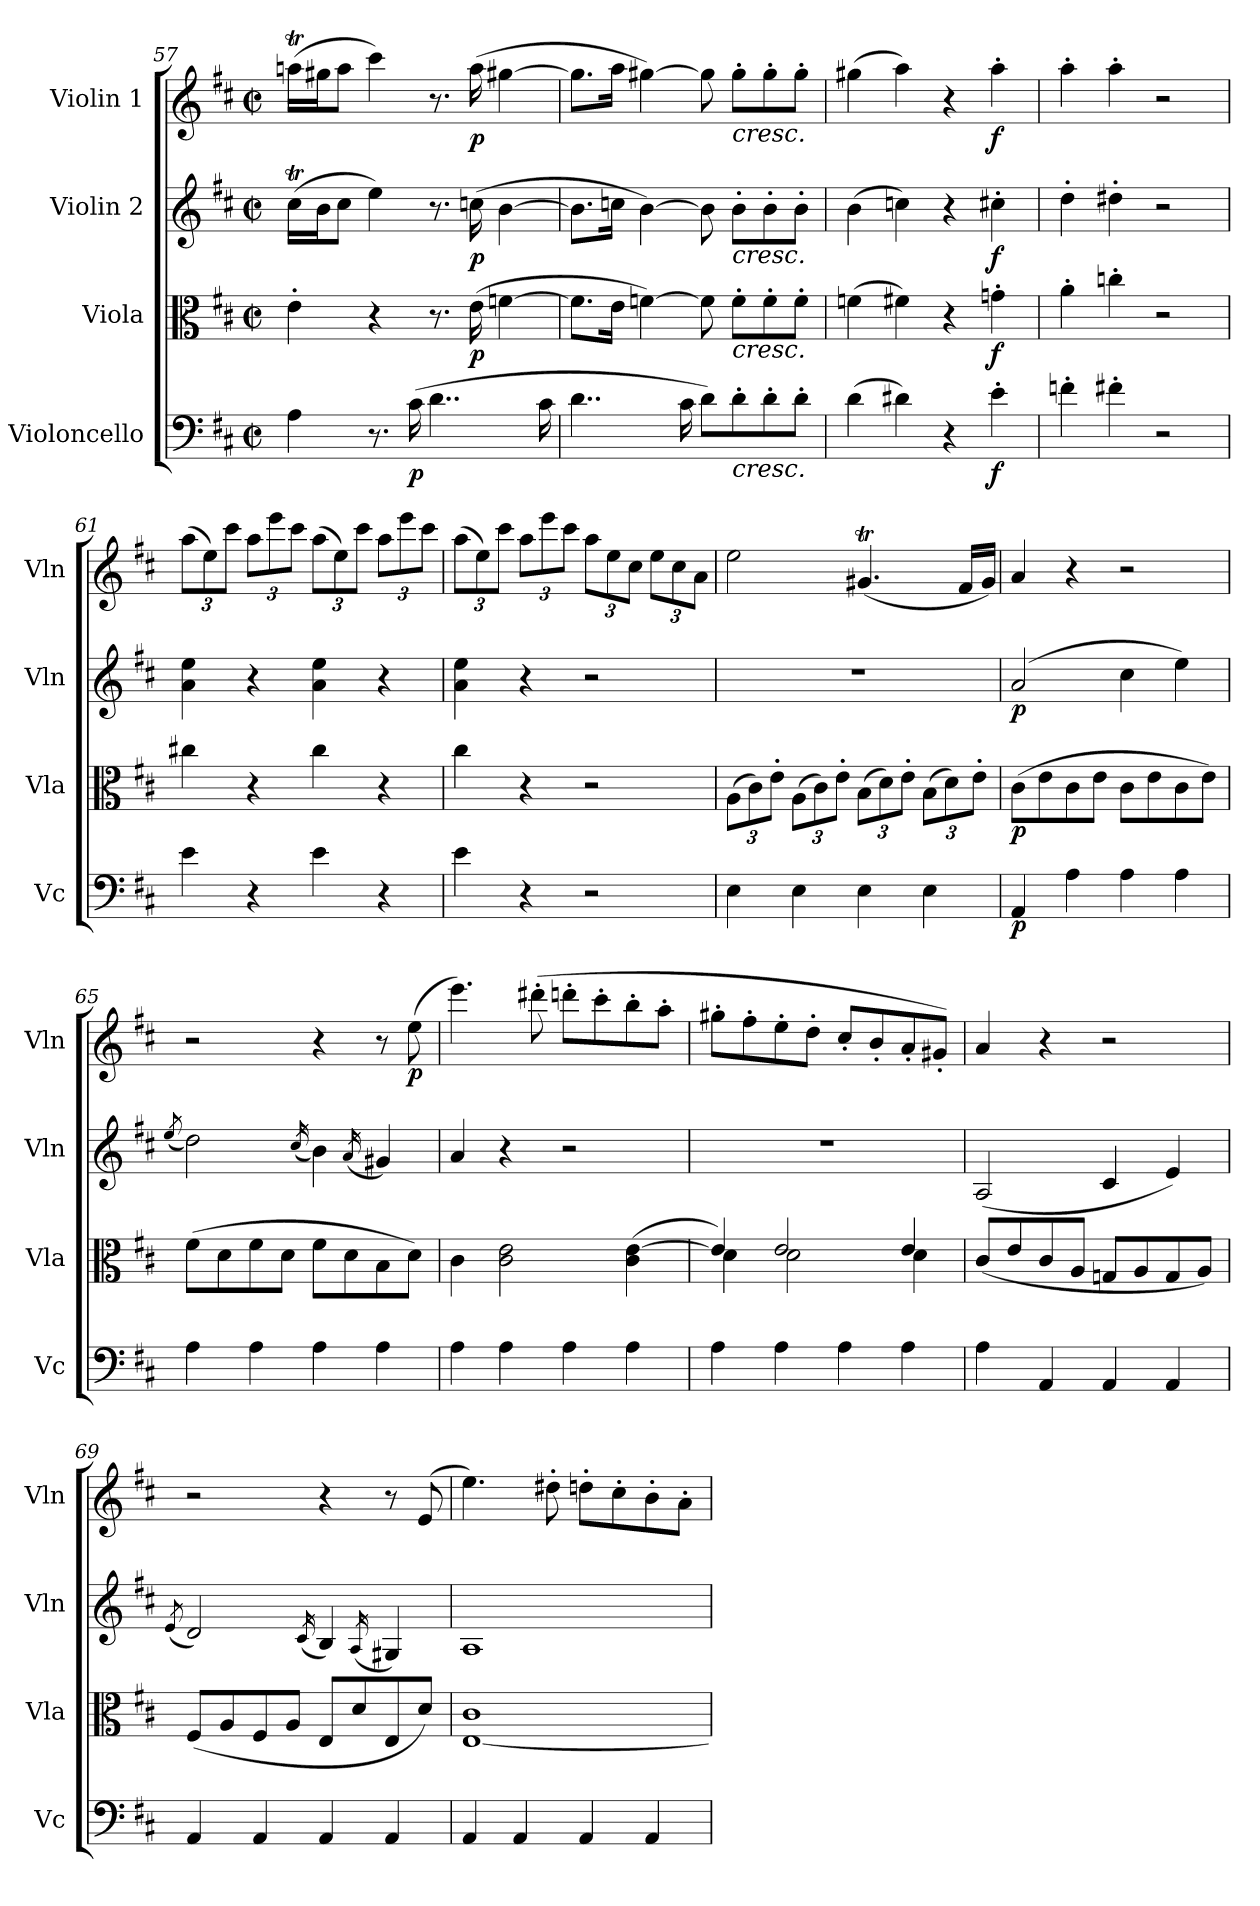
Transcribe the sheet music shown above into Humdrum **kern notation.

**kern	**dynam	**kern	**dynam	**kern	**dynam	**kern	**dynam
*part4	*part4	*part3	*part3	*part2	*part2	*part1	*part1
*staff4	*staff4	*staff3	*staff3	*staff2	*staff2	*staff1	*staff1
*I"Violoncello	*	*I"Viola	*	*I"Violin 2	*	*I"Violin 1	*
*I'Vc	*	*I'Vla	*	*I'Vln	*	*I'Vln	*
*clefF4	*	*clefC3	*	*clefG2	*	*clefG2	*
*k[f#c#]	*	*k[f#c#]	*	*k[f#c#]	*	*k[f#c#]	*
*M2/2	*	*M2/2	*	*M2/2	*	*M2/2	*
*met(c|)	*	*met(c|)	*	*met(c|)	*	*met(c|)	*
=57	=57	=57	=57	=57	=57	=57	=57
4A\	.	4e'\	.	(16cc#t\LL	.	(16aanT\LL	.
.	.	.	.	16b\J	.	16gg#X\J	.
.	.	.	.	8cc#\J	.	8aa\J	.
8.r	.	4r	.	4ee\)	.	4ccc#\)	.
!	!LO:DY:b	!	!	!	!	!	!
(16c#\	p	.	.	.	.	.	.
4..d\	.	8.r	.	8.r	.	8.r	.
!	!	!	!LO:DY:b	!	!LO:DY:b	!	!LO:DY:b
.	.	(16e\	p	(16ccn\	p	(16aa\	p
.	.	[4fn\	.	[4b\	.	[4gg#X\	.
16c#\	.	.	.	.	.	.	.
=58	=58	=58	=58	=58	=58	=58	=58
4..d\	.	8.f\L]	.	8.b\L]	.	8.gg#\L]	.
.	.	16e\Jk	.	16ccn\Jk	.	16aa\Jk	.
.	.	[4fn\)	.	[4b\)	.	[4gg#X\)	.
16c#\	.	.	.	.	.	.	.
8d\L)	.	8f\]	.	8b\]	.	8gg#\]	.
!	!	!	!	!	!	!LO:TX:b:i:t=cresc.	!
!	!	!	!	!LO:TX:b:i:t=cresc.	!	!	!
!	!	!LO:TX:b:i:t=cresc.	!	!	!	!	!
!LO:TX:b:i:t=cresc.	!	!	!	!	!	!	!
8d'\	.	8f'\L	.	8b'\L	.	8gg#'\L	.
8d'\	.	8f'\	.	8b'\	.	8gg#'\	.
8d'\J	.	8f'\J	.	8b'\J	.	8gg#'\J	.
=59	=59	=59	=59	=59	=59	=59	=59
(4d\	.	(4fn\	.	(4b\	.	(4gg#X\	.
4d#X\)	.	4f#X\)	.	4ccn\)	.	4aa\)	.
4r	.	4r	.	4r	.	4r	.
!	!LO:DY:b	!	!LO:DY:b	!	!LO:DY:b	!	!LO:DY:b
4e'\	f	4gn'\	f	4cc#X'\	f	4aa'\	f
=60	=60	=60	=60	=60	=60	=60	=60
4fn'\	.	4a'\	.	4dd'\	.	4aa'\	.
4f#X'\	.	4ccn'\	.	4dd#X'\	.	4aa'\	.
2r	.	2r	.	2r	.	2r	.
!!LO:LB:g=z
=61	=61	=61	=61	=61	=61	=61	=61
*	*	*	*	*	*	*Xbrackettup	*
4e\	.	4cc#X\	.	4a\ 4ee\	.	(12aa\L	.
.	.	.	.	.	.	12ee\)	.
.	.	.	.	.	.	12ccc#\J	.
4r	.	4r	.	4r	.	12aa\L	.
.	.	.	.	.	.	12eee\	.
.	.	.	.	.	.	12ccc#\J	.
4e\	.	4cc#\	.	4a\ 4ee\	.	(12aa\L	.
.	.	.	.	.	.	12ee\)	.
.	.	.	.	.	.	12ccc#\J	.
4r	.	4r	.	4r	.	12aa\L	.
.	.	.	.	.	.	12eee\	.
.	.	.	.	.	.	12ccc#\J	.
!!LO:LB:g=z
=62	=62	=62	=62	=62	=62	=62	=62
4e\	.	4cc#\	.	4a\ 4ee\	.	(12aa\L	.
.	.	.	.	.	.	12ee\)	.
.	.	.	.	.	.	12ccc#\J	.
4r	.	4r	.	4r	.	12aa\L	.
.	.	.	.	.	.	12eee\	.
.	.	.	.	.	.	12ccc#\J	.
2r	.	2r	.	2r	.	12aa\L	.
.	.	.	.	.	.	12ee\	.
.	.	.	.	.	.	12cc#\J	.
.	.	.	.	.	.	12ee\L	.
.	.	.	.	.	.	12cc#\	.
.	.	.	.	.	.	12a\J	.
=63	=63	=63	=63	=63	=63	=63	=63
*	*	*Xbrackettup	*	*	*	*	*
4E\	.	(12A\L	.	1r	.	2ee\	.
.	.	12c#\)	.	.	.	.	.
.	.	12e'\J	.	.	.	.	.
4E\	.	(12A\L	.	.	.	.	.
.	.	12c#\)	.	.	.	.	.
.	.	12e'\J	.	.	.	.	.
4E\	.	(12B\L	.	.	.	(4.g#Xt/	.
.	.	12d\)	.	.	.	.	.
.	.	12e'\J	.	.	.	.	.
4E\	.	(12B\L	.	.	.	.	.
.	.	12d\)	.	.	.	.	.
.	.	.	.	.	.	16f#/LL	.
.	.	12e'\J	.	.	.	.	.
.	.	.	.	.	.	16g#/JJ)	.
=64	=64	=64	=64	=64	=64	=64	=64
!	!LO:DY:b	!	!LO:DY:b	!	!LO:DY:b	!	!
4AA/	p	(8c#\L	p	(2a/	p	4a/	.
.	.	8e\	.	.	.	.	.
4A\	.	8c#\	.	.	.	4r	.
.	.	8e\J	.	.	.	.	.
4A\	.	8c#\L	.	4cc#\	.	2r	.
.	.	8e\	.	.	.	.	.
4A\	.	8c#\	.	4ee\)	.	.	.
.	.	8e\J)	.	.	.	.	.
=65	=65	=65	=65	=65	=65	=65	=65
.	.	.	.	(8qee/	.	.	.
4A\	.	(8f#\L	.	2dd\)	.	2r	.
.	.	8d\	.	.	.	.	.
4A\	.	8f#\	.	.	.	.	.
.	.	8d\J	.	.	.	.	.
.	.	.	.	(16qcc#/	.	.	.
4A\	.	8f#\L	.	4b\)	.	4r	.
.	.	8d\	.	.	.	.	.
.	.	.	.	(16qa/	.	.	.
4A\	.	8B\	.	4g#X/)	.	8r	.
!	!	!	!	!	!	!	!LO:DY:b
.	.	8d\J)	.	.	.	(8ee\	p
=66	=66	=66	=66	=66	=66	=66	=66
4A\	.	4c#\	.	4a/	.	4.eee\)	.
4A\	.	2c#\ 2e\	.	4r	.	.	.
.	.	.	.	.	.	(8ddd#X'\	.
4A\	.	.	.	2r	.	8dddn'\L	.
.	.	.	.	.	.	8ccc#'\	.
4A\	.	(4c#\ [>4e\	.	.	.	8bb'\	.
.	.	.	.	.	.	8aa'\J	.
=67	=67	=67	=67	=67	=67	=67	=67
*	*	*^	*	*	*	*	*
4A\	.	4e/])	4d\	.	1r	.	8gg#X'\L	.
.	.	.	.	.	.	.	8ff#'\	.
4A\	.	2e/	2d\	.	.	.	8ee'\	.
.	.	.	.	.	.	.	8dd'\J	.
4A\	.	.	.	.	.	.	8cc#'/L	.
.	.	.	.	.	.	.	8b'/	.
4A\	.	4e/	4d\	.	.	.	8a'/	.
.	.	.	.	.	.	.	8g#X'/J)	.
*	*	*v	*v	*	*	*	*	*
!!LO:LB:g=z
=68	=68	=68	=68	=68	=68	=68	=68
4A\	.	(8c#/L	.	(2A/	.	4a/	.
.	.	8e/	.	.	.	.	.
4AA/	.	8c#/	.	.	.	4r	.
.	.	8A/J	.	.	.	.	.
4AA/	.	8Gn/L	.	4c#/	.	2r	.
.	.	8A/	.	.	.	.	.
4AA/	.	8G/	.	4e/)	.	.	.
.	.	8A/J)	.	.	.	.	.
!!LO:LB:g=z
=69	=69	=69	=69	=69	=69	=69	=69
.	.	.	.	(8qe/	.	.	.
4AA/	.	(8F#/L	.	2d/)	.	2r	.
.	.	8A/	.	.	.	.	.
4AA/	.	8F#/	.	.	.	.	.
.	.	8A/J	.	.	.	.	.
.	.	.	.	(16qc#/	.	.	.
4AA/	.	8E/L	.	4B/)	.	4r	.
.	.	8d/	.	.	.	.	.
.	.	.	.	(16qA/	.	.	.
4AA/	.	8E/	.	4G#X/)	.	8r	.
.	.	8d/J)	.	.	.	(8e/	.
=70	=70	=70	=70	=70	=70	=70	=70
4AA/	.	[1E 1c#	.	1A	.	4.ee\)	.
4AA/	.	.	.	.	.	.	.
.	.	.	.	.	.	8dd#X'\	.
4AA/	.	.	.	.	.	8ddn'\L	.
.	.	.	.	.	.	8cc#'\	.
4AA/	.	.	.	.	.	8b'\	.
.	.	.	.	.	.	8a'\J	.
=	=	=	=	=	=	=	=
*-	*-	*-	*-	*-	*-	*-	*-
